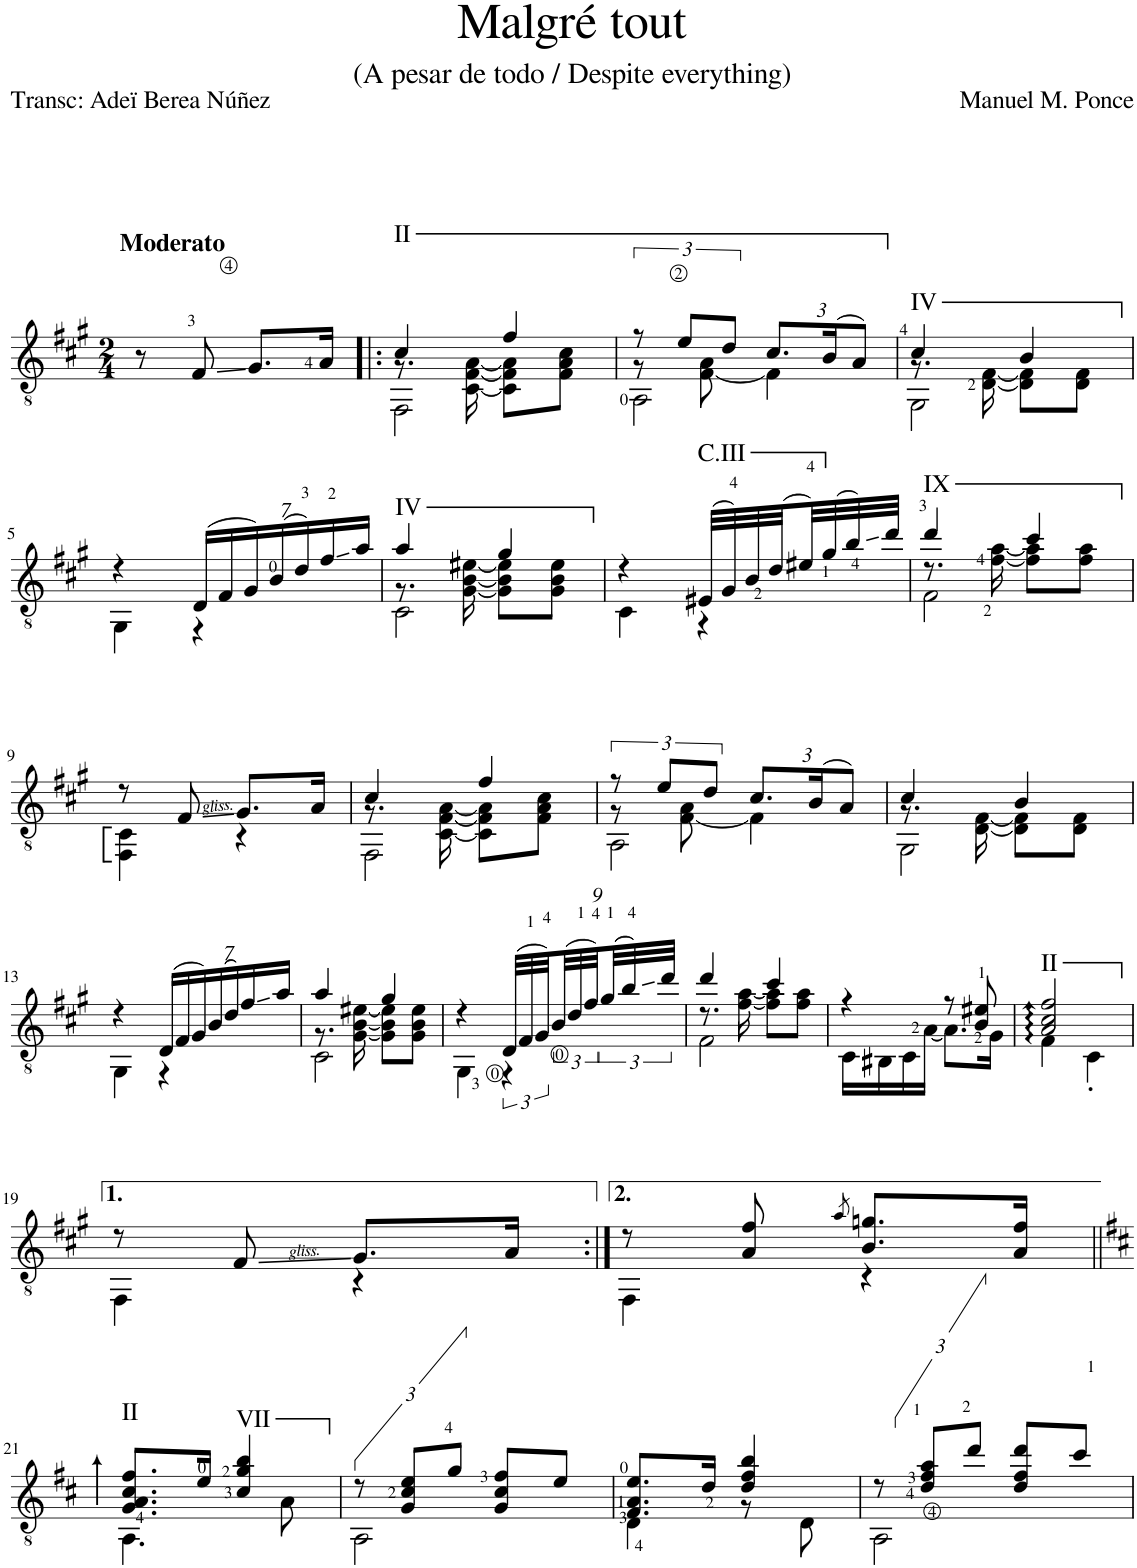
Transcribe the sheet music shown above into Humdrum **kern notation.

**kern
*part1
*staff1
*I"Guitarra clásica
*I'Guit.
*clefGv2
*k[f#c#g#]
*M2/4
=1
8r
!LO:TX:a:B:t=Moderato
8F#/
8.G#/L
16A/Jk
=2!|:
*^
*	*^
!LO:TX:a:t=II	!	!
4c#/	8.r	2FF#\
.	[16C#\ [16F#\ [16A\	.
4f#/	8C#\] 8F#\] 8A\]L	.
.	8F#\ 8A\ 8c#\J	.
=3	=3	=3
12r	8r	2AA\
12e/L	.	.
.	[8F#\ 8A\	.
12d/J	.	.
*Xbrackettup	*	*
12.c#/L	4F#\]	.
(24B/K	.	.
12A/J)	.	.
=4	=4	=4
!LO:TX:a:t=IV	!	!
4c#/	8.r	2GG#\
.	[16D\ [16F#\	.
4B/	8D\] 8F#\]L	.
.	8D\ 8F#\J	.
*	*v	*v
!!LO:LB:g=z
=5	=5
4r	4GG#\
(28D/LL	4r
28F#/	.
28G#/)	.
(28B/	.
28d/)	.
28f#/	.
28a/JJ	.
=6	=6
*	*^
!LO:TX:a:t=IV	!	!
4a/	8.r	2C#\
.	[16G#\ [16B\ [16e#X\	.
4g#/	8G#\] 8B\] 8e#\]L	.
.	8G#\ 8B\ 8e#\J	.
*	*v	*v
=7	=7
4r	4C#\
!LO:TX:a:t=C.III	!
(32E#X/LLL	4r
32G#/)	.
32B/	.
(32d/	.
32e#X/)	.
(32g#/	.
32b/)	.
32dd/JJJ	.
=8	=8
*	*^
!LO:TX:a:t=IX	!	!
4dd/	8.r	2F#\
.	[16f#\ [16a\	.
4cc#/	8f#\] 8a\]L	.
.	8f#\ 8a\J	.
*	*v	*v
!!LO:LB:g=z
=9	=9
8r	4FF#\ 4C#\
8F#/	.
8.G#/L	4r
16A/Jk	.
=10	=10
*	*^
4c#/	8.r	2FF#\
.	[16C#\ [16F#\ [16A\	.
4f#/	8C#\] 8F#\] 8A\]L	.
.	8F#\ 8A\ 8c#\J	.
=11	=11	=11
*brackettup	*	*
12r	8r	2AA\
12e/L	.	.
.	[8F#\ 8A\	.
12d/J	.	.
*Xbrackettup	*	*
12.c#/L	4F#\]	.
(24B/K	.	.
12A/J)	.	.
=12	=12	=12
4c#/	8.r	2GG#\
.	[16D\ [16F#\	.
4B/	8D\] 8F#\]L	.
.	8D\ 8F#\J	.
*	*v	*v
!!LO:LB:g=z
=13	=13
4r	4GG#\
(28D/LL	4r
28F#/	.
28G#/)	.
(28B/	.
28d/)	.
28f#/	.
28a/JJ	.
=14	=14
*	*^
4a/	8.r	2C#\
.	[16G#\ [16B\ [16e#X\	.
4g#/	8G#\] 8B\] 8e#\]L	.
.	8G#\ 8B\ 8e#\J	.
*	*v	*v
=15	=15
4r	4GG#\
(36D/LLL	4r
36F#/	.
36G#/JJ)	.
(36B/LL	.
36d/	.
36f#/JJ)	.
(36g#/LL	.
36b/)	.
36dd/JJJ	.
=16	=16
*	*^
4dd/	8.r	2F#\
.	[16f#\ [16a\	.
4cc#/	8f#\] 8a\]L	.
.	8f#\ 8a\J	.
*	*v	*v
=17	=17
4r	16C#\LL
.	16BB#X\
.	16C#\
.	[16A\JJ
8r	8.A\L]
8B/ 8e#X/	.
.	16G#\Jk
=18	=18
!LO:TX:a:t=II	!
2A/ 2c#/ 2f#/	4F#\
.	4C#'\
!!LO:LB:g=z	!!
=19	=19
8r	4FF#\
8F#/	.
8.G#/L	4r
16A/Jk	.
=20:|!	=20:|!
8r	4FF#\
8A/ 8f#/	.
8qa/	.
8.B/ 8.gn/L	4r
16A/ 16f#/Jk	.
!!LO:LB:g=z	!!
=21||	=21||
*k[f#c#]	*
!LO:TX:a:t=II	!
8.G/ 8.A/ 8.c#/ 8.f#/L	4.AA\
16e/Jk	.
!LO:TX:a:t=VII	!
4c#/ 4g/ 4b/	.
.	8A\
=22	=22
*brackettup	*
12r	2AA\
12G/ 12c#/ 12e/L	.
12g/J	.
8G/ 8c#/ 8f#/L	.
8e/J	.
=23	=23
8.F#/ 8.A/ 8.e/L	4D\
16d/Jk	.
4d/ 4f#/ 4b/	8r
.	8D\
=24	=24
12r	2AA\
12d/ 12f#/ 12a/L	.
12dd/J	.
8d/ 8f#/ 8dd/L	.
8cc#/J	.
*v	*v
=
*-
